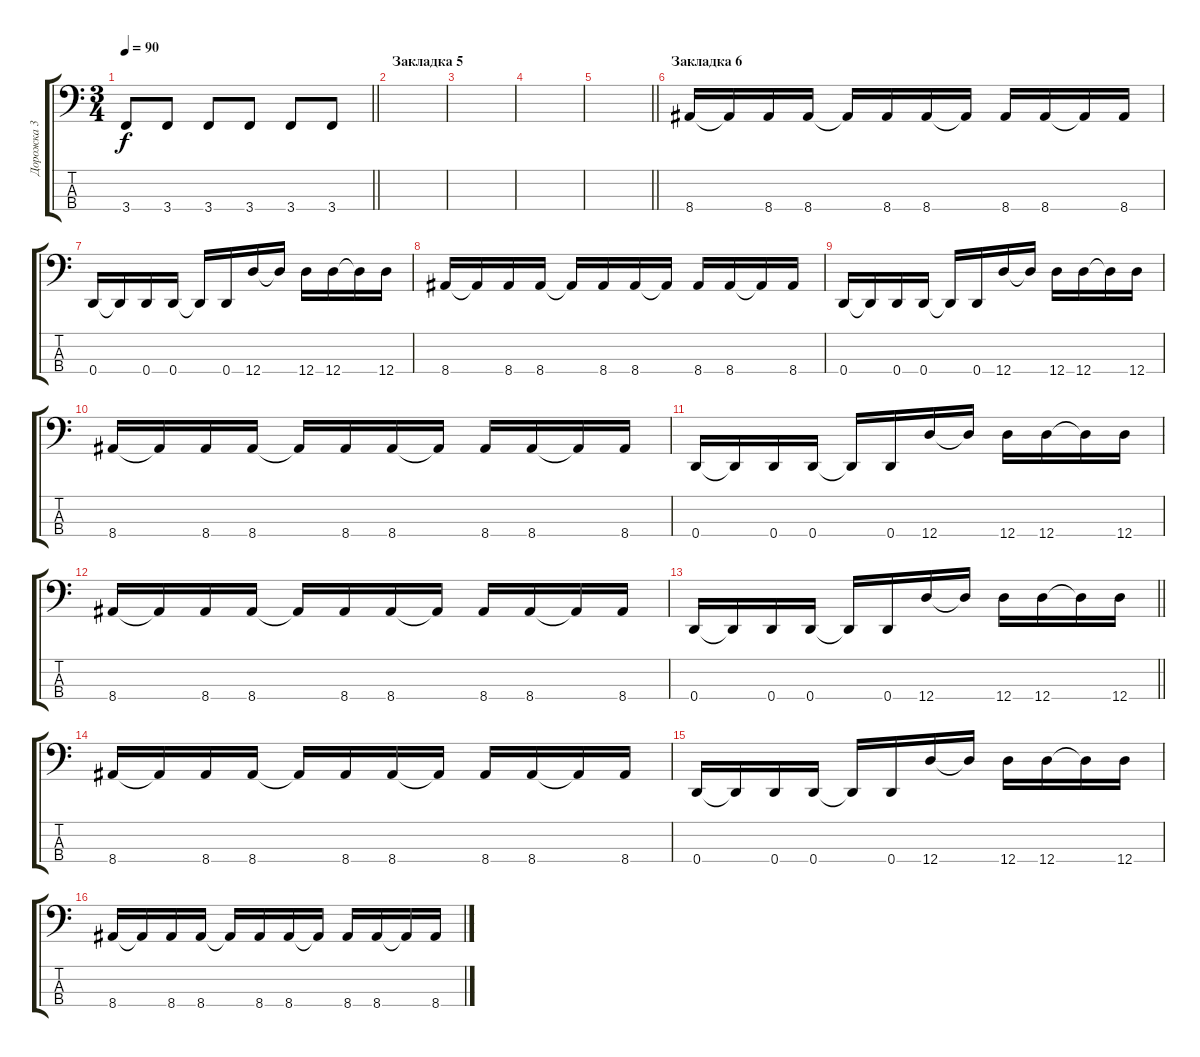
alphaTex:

\track ("Дорожка 3" "Дорожка 3") {instrument electricbasspick}
\staff {score tabs}
\tuning (G2 D2 A1 D1) {hide}
\ts (3 4)
\tempo 90
\clef f4
\barLineRight lightlight
\ks c
3.4.8{dy f} 3.4.8 3.4.8 3.4.8 3.4.8 3.4.8 |
\section ("" "Закладка 5")
|
|
|
\barLineRight lightlight
|
\section ("" "Закладка 6")
8.4.16 8.4{t}.16 8.4.16 8.4.16 8.4{t}.16 8.4.16 8.4.16 8.4{t}.16 8.4.16 8.4.16 8.4{t}.16 8.4.16 |
0.4.16 0.4{t}.16 0.4.16 0.4.16 0.4{t}.16 0.4.16 12.4.16 12.4{t}.16 12.4.16 12.4.16 12.4{t}.16 12.4.16 |
8.4.16 8.4{t}.16 8.4.16 8.4.16 8.4{t}.16 8.4.16 8.4.16 8.4{t}.16 8.4.16 8.4.16 8.4{t}.16 8.4.16 |
0.4.16 0.4{t}.16 0.4.16 0.4.16 0.4{t}.16 0.4.16 12.4.16 12.4{t}.16 12.4.16 12.4.16 12.4{t}.16 12.4.16 |
8.4.16 8.4{t}.16 8.4.16 8.4.16 8.4{t}.16 8.4.16 8.4.16 8.4{t}.16 8.4.16 8.4.16 8.4{t}.16 8.4.16 |
0.4.16 0.4{t}.16 0.4.16 0.4.16 0.4{t}.16 0.4.16 12.4.16 12.4{t}.16 12.4.16 12.4.16 12.4{t}.16 12.4.16 |
8.4.16 8.4{t}.16 8.4.16 8.4.16 8.4{t}.16 8.4.16 8.4.16 8.4{t}.16 8.4.16 8.4.16 8.4{t}.16 8.4.16 |
\barLineRight lightlight
0.4.16 0.4{t}.16 0.4.16 0.4.16 0.4{t}.16 0.4.16 12.4.16 12.4{t}.16 12.4.16 12.4.16 12.4{t}.16 12.4.16 |
8.4.16 8.4{t}.16 8.4.16 8.4.16 8.4{t}.16 8.4.16 8.4.16 8.4{t}.16 8.4.16 8.4.16 8.4{t}.16 8.4.16 |
0.4.16 0.4{t}.16 0.4.16 0.4.16 0.4{t}.16 0.4.16 12.4.16 12.4{t}.16 12.4.16 12.4.16 12.4{t}.16 12.4.16 |
8.4.16 8.4{t}.16 8.4.16 8.4.16 8.4{t}.16 8.4.16 8.4.16 8.4{t}.16 8.4.16 8.4.16 8.4{t}.16 8.4.16
